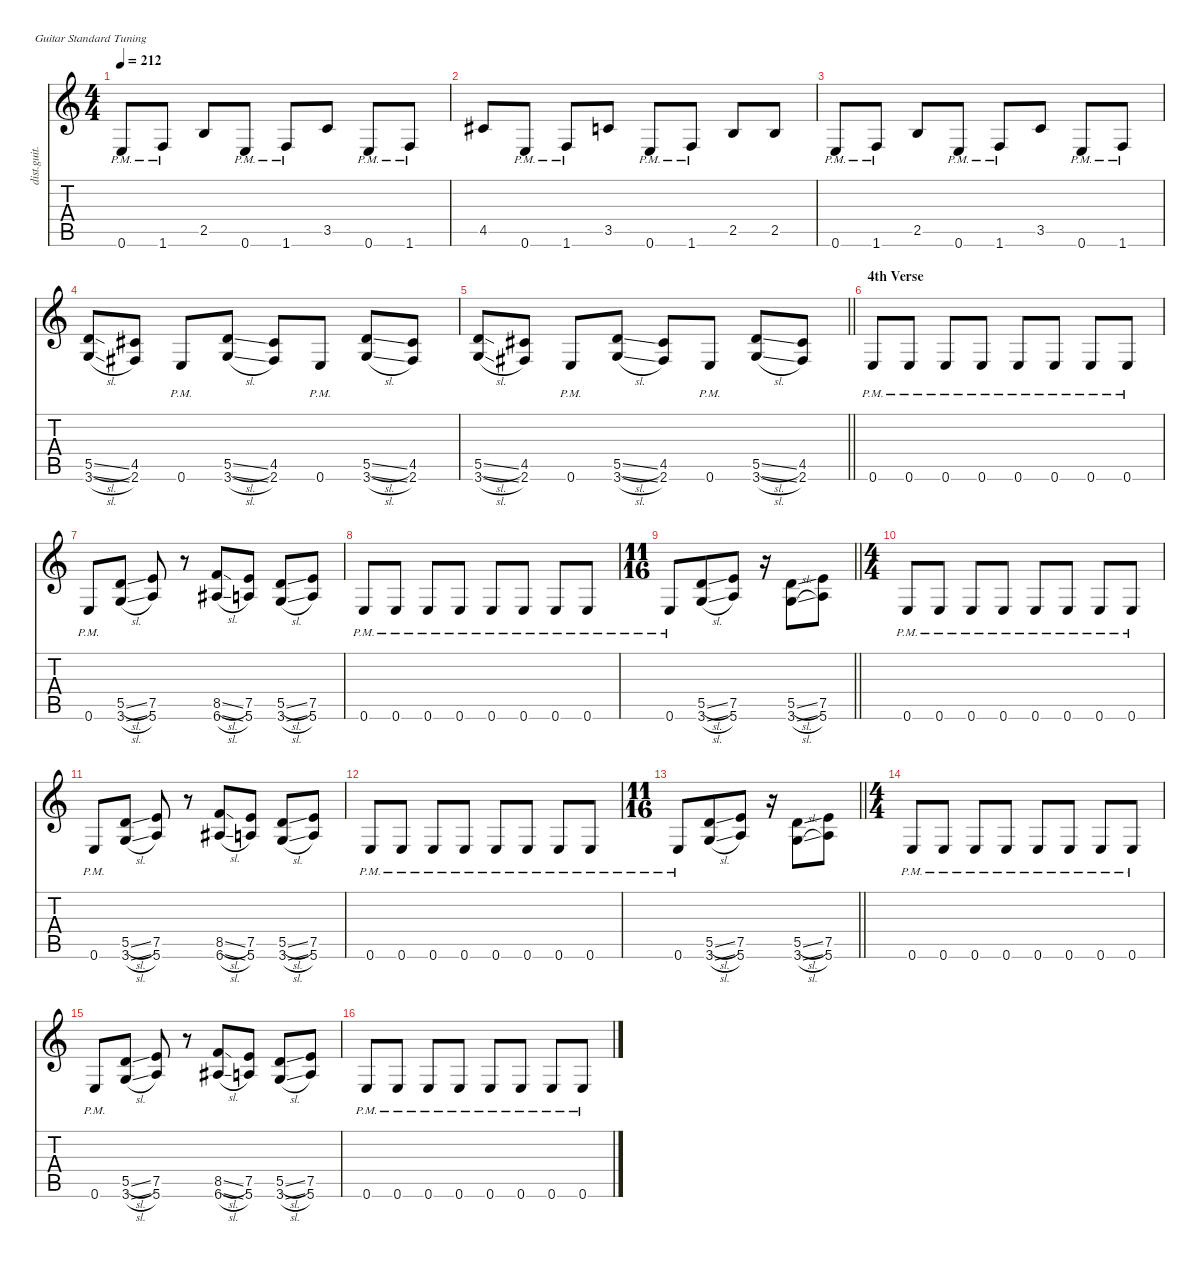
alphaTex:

\defaultSystemsLayout 4
\hideDynamics
\bracketExtendMode nobrackets
\track ("James Hetfield" "dist.guit.") {instrument distortionguitar}
\staff {score tabs}
\tuning (E4 B3 G3 D3 A2 E2)
\ts (4 4)
\tempo 212
\clef g2
\ks c
0.6{pm}.8{dy fff beam Up} 1.6{pm}.8{beam Up} 2.5.8{beam Up} 0.6{pm}.8{beam Up} 1.6{pm}.8{beam Up} 3.5.8{beam Up} 0.6{pm}.8{beam Up} 1.6{pm}.8{beam Up} |
4.5{acc #}.8{beam Up} 0.6{pm}.8{beam Up} 1.6{pm}.8{beam Up} 3.5.8{beam Up} 0.6{pm}.8{beam Up} 1.6{pm}.8{beam Up} 2.5.8{beam Up} 2.5.8{beam Up} |
0.6{pm}.8{beam Up} 1.6{pm}.8{beam Up} 2.5.8{beam Up} 0.6{pm}.8{beam Up} 1.6{pm}.8{beam Up} 3.5.8{beam Up} 0.6{pm}.8{beam Up} 1.6{pm}.8{beam Up} |
(5.5{sl} 3.6{sl}).8{beam Up} (4.5{acc #} 2.6{acc #}).8{beam Up} 0.6{pm}.8{dy mf beam Up} (5.5{sl} 3.6{sl}).8{dy fff beam Up} (4.5{acc #} 2.6{acc #}).8{beam Up} 0.6{pm}.8{dy mf beam Up} (5.5{sl} 3.6{sl}).8{dy fff beam Up} (4.5{acc #} 2.6{acc #}).8{beam Up} |
\barLineRight lightlight
(5.5{sl} 3.6{sl}).8{beam Up} (4.5{acc #} 2.6{acc #}).8{beam Up} 0.6{pm}.8{dy mf beam Up} (5.5{sl} 3.6{sl}).8{dy fff beam Up} (4.5{acc #} 2.6{acc #}).8{beam Up} 0.6{pm}.8{dy mf beam Up} (5.5{sl} 3.6{sl}).8{dy fff beam Up} (4.5{acc #} 2.6{acc #}).8{beam Up} |
\section ("" "4th Verse")
0.6{pm}.8{beam Up} 0.6{pm}.8{beam Up} 0.6{pm}.8{beam Up} 0.6{pm}.8{beam Up} 0.6{pm}.8{beam Up} 0.6{pm}.8{beam Up} 0.6{pm}.8{beam Up} 0.6{pm}.8{beam Up} |
0.6{pm}.8{beam Up} (5.5{sl} 3.6{sl}).8{beam Up} (7.5 5.6).8{beam Up} r.8{beam Down} (8.5{sl} 6.6{sl acc #}).8{beam Up} (7.5 5.6).8{beam Up} (5.5{sl} 3.6{sl}).8{beam Up} (7.5 5.6).8{dy f beam Up} |
0.6{pm}.8{dy fff beam Up} 0.6{pm}.8{beam Up} 0.6{pm}.8{beam Up} 0.6{pm}.8{beam Up} 0.6{pm}.8{beam Up} 0.6{pm}.8{beam Up} 0.6{pm}.8{beam Up} 0.6{pm}.8{beam Up} |
\ts (11 16)
\beaming (8 3 2)
\barLineRight lightlight
0.6{pm}.8{beam Up} (5.5{sl} 3.6{sl}).8{beam Up} (7.5 5.6).8{beam Up} r.16{beam Down} (5.5{sl} 3.6{sl}).8{beam Up} (7.5 5.6).8{dy f beam Up} |
\ts (4 4)
\beaming (8 2 2 2 2)
0.6{pm}.8{dy fff beam Up} 0.6{pm}.8{beam Up} 0.6{pm}.8{beam Up} 0.6{pm}.8{beam Up} 0.6{pm}.8{beam Up} 0.6{pm}.8{beam Up} 0.6{pm}.8{beam Up} 0.6{pm}.8{beam Up} |
0.6{pm}.8{beam Up} (5.5{sl} 3.6{sl}).8{beam Up} (7.5 5.6).8{beam Up} r.8{beam Down} (8.5{sl} 6.6{sl acc #}).8{beam Up} (7.5 5.6).8{beam Up} (5.5{sl} 3.6{sl}).8{beam Up} (7.5 5.6).8{dy f beam Up} |
0.6{pm}.8{dy fff beam Up} 0.6{pm}.8{beam Up} 0.6{pm}.8{beam Up} 0.6{pm}.8{beam Up} 0.6{pm}.8{beam Up} 0.6{pm}.8{beam Up} 0.6{pm}.8{beam Up} 0.6{pm}.8{beam Up} |
\ts (11 16)
\beaming (8 3 2)
\barLineRight lightlight
0.6{pm}.8{beam Up} (5.5{sl} 3.6{sl}).8{beam Up} (7.5 5.6).8{beam Up} r.16{beam Down} (5.5{sl} 3.6{sl}).8{beam Up} (7.5 5.6).8{dy f beam Up} |
\ts (4 4)
\beaming (8 2 2 2 2)
0.6{pm}.8{dy fff beam Up} 0.6{pm}.8{beam Up} 0.6{pm}.8{beam Up} 0.6{pm}.8{beam Up} 0.6{pm}.8{beam Up} 0.6{pm}.8{beam Up} 0.6{pm}.8{beam Up} 0.6{pm}.8{beam Up} |
0.6{pm}.8{beam Up} (5.5{sl} 3.6{sl}).8{beam Up} (7.5 5.6).8{beam Up} r.8{beam Down} (8.5{sl} 6.6{sl acc #}).8{beam Up} (7.5 5.6).8{beam Up} (5.5{sl} 3.6{sl}).8{beam Up} (7.5 5.6).8{dy f beam Up} |
0.6{pm}.8{dy fff beam Up} 0.6{pm}.8{beam Up} 0.6{pm}.8{beam Up} 0.6{pm}.8{beam Up} 0.6{pm}.8{beam Up} 0.6{pm}.8{beam Up} 0.6{pm}.8{beam Up} 0.6{pm}.8{beam Up}
